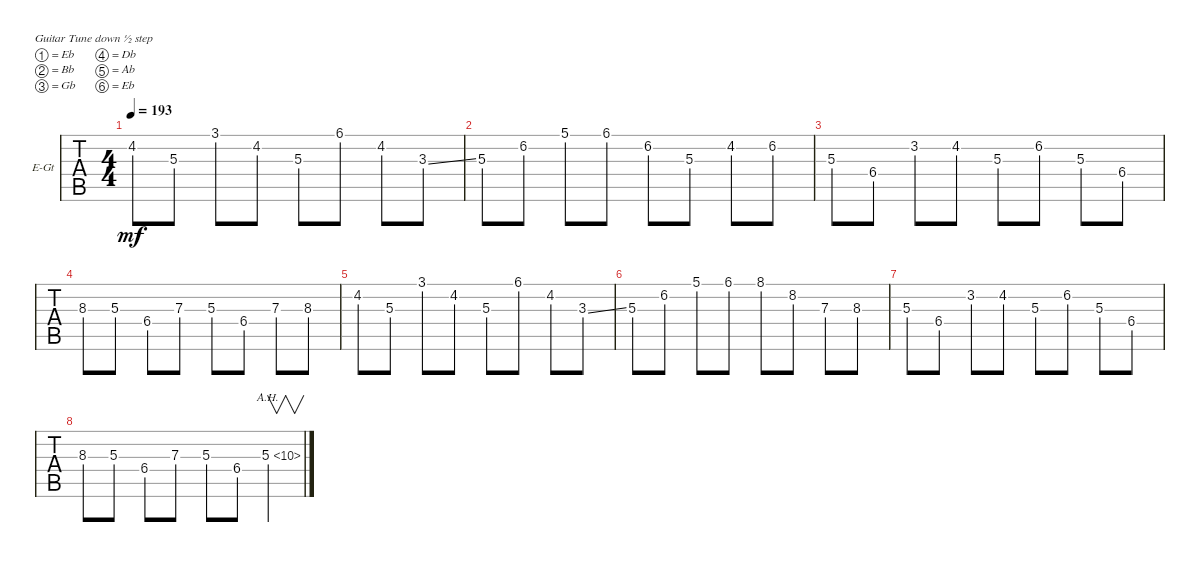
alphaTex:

\defaultSystemsLayout 4
\bracketExtendMode groupsimilarinstruments
\firstSystemTrackNameOrientation horizontal
\otherSystemsTrackNameOrientation horizontal
\track ("Electric Guitar" "E-Gt") {multiBarRest instrument distortionguitar}
\staff {tabs}
\tuning (Eb4 Bb3 Gb3 Db3 Ab2 Eb2)
\ts (4 4)
\tempo 193
\clef g2
\ks c
4.2.8{dy mf} 5.3.8 3.1.8 4.2.8 5.3.8 6.1.8 4.2.8 3.3{ss}.8 |
5.3.8 6.2.8 5.1.8 6.1.8 6.2.8 5.3.8 4.2.8 6.2.8 |
5.3.8 6.4.8 3.2.8 4.2.8 5.3.8 6.2.8 5.3.8 6.4.8 |
8.3.8 5.3.8 6.4.8 7.3.8 5.3.8 6.4.8 7.3.8 8.3.8 |
4.2.8 5.3.8 3.1.8 4.2.8 5.3.8 6.1.8 4.2.8 3.3{ss}.8 |
5.3.8 6.2.8 5.1.8 6.1.8 8.1.8 8.2.8 7.3.8 8.3.8 |
5.3.8 6.4.8 3.2.8 4.2.8 5.3.8 6.2.8 5.3.8 6.4.8 |
8.3.8 5.3.8 6.4.8 7.3.8 5.3.8 6.4.8 5.3{ah 5}.4{v}
